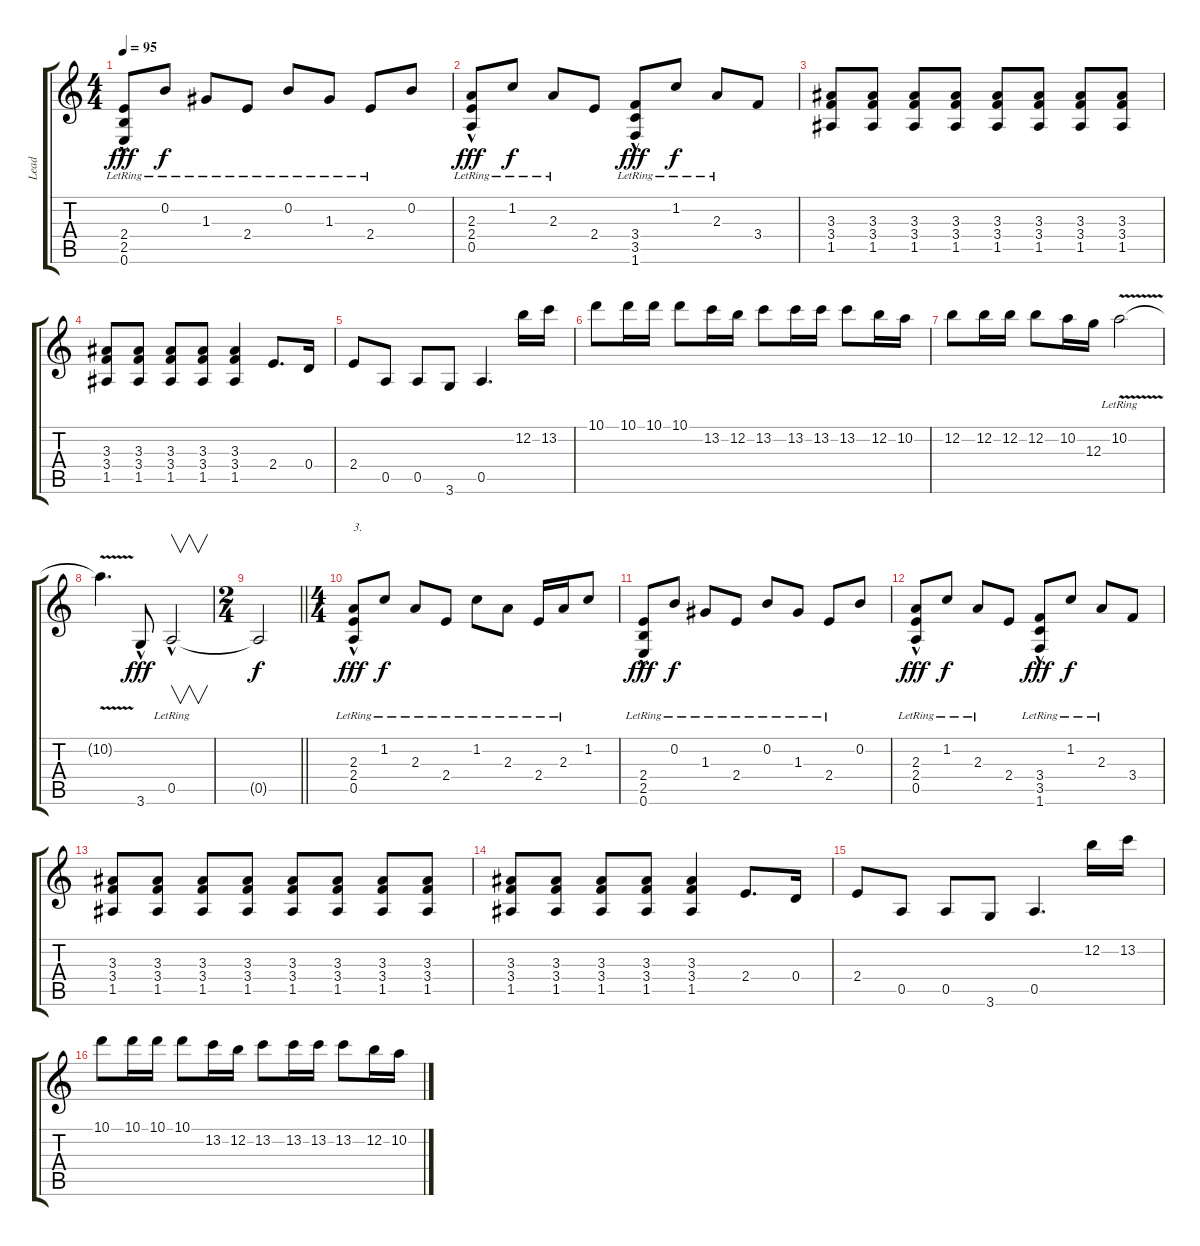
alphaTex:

\track ("Lead" "Lead") {instrument electricguitarclean}
\staff {score tabs}
\tuning (E4 B3 G3 D3 A2 E2) {hide}
\ts (4 4)
\tempo 95
\clef g2
\ks c
(2.4{hac lr} 2.5{hac lr} 0.6{hac lr}).8{dy fff} 0.2{lr}.8{dy f} 1.3{lr}.8 2.4{lr}.8 0.2{lr}.8 1.3{lr}.8 2.4{lr}.8 0.2.8 |
(2.3{hac lr} 2.4{hac lr} 0.5{hac lr}).8{dy fff} 1.2{lr}.8{dy f} 2.3{lr}.8 2.4.8 (3.4{hac lr} 3.5{hac lr} 1.6{hac lr}).8{dy fff} 1.2{lr}.8{dy f} 2.3{lr}.8 3.4.8 |
(3.3 3.4 1.5).8 (3.3 3.4 1.5).8 (3.3 3.4 1.5).8 (3.3 3.4 1.5).8 (3.3 3.4 1.5).8 (3.3 3.4 1.5).8 (3.3 3.4 1.5).8 (3.3 3.4 1.5).8 |
(3.3 3.4 1.5).8 (3.3 3.4 1.5).8 (3.3 3.4 1.5).8 (3.3 3.4 1.5).8 (3.3 3.4 1.5).4 2.4.8{d} 0.4.16 |
2.4.8 0.5.8 0.5.8 3.6.8 0.5.4{d} 12.2.16 13.2.16 |
10.1.8 10.1.16 10.1.16 10.1.8 13.2.16 12.2.16 13.2.8 13.2.16 13.2.16 13.2.8 12.2.16 10.2.16 |
12.2.8 12.2.16 12.2.16 12.2.8 10.2.16 12.3.16 10.2{v lr}.2 |
10.2{t}.4{d} 3.6{hac}.8{dy fff} 0.5{hac lr}.2{v} |
\ts (2 4)
\barLineRight lightlight
0.5{t}.2{dy f} |
\ts (4 4)
(2.3{hac lr} 2.4{hac lr} 0.5{hac lr}).8{txt "3." dy fff} 1.2{lr}.8{dy f} 2.3{lr}.8 2.4{lr}.8 1.2{lr}.8 2.3{lr}.8 2.4{lr}.16 2.3{lr}.16 1.2.8 |
(2.4{hac lr} 2.5{hac lr} 0.6{hac lr}).8{dy fff} 0.2{lr}.8{dy f} 1.3{lr}.8 2.4{lr}.8 0.2{lr}.8 1.3{lr}.8 2.4{lr}.8 0.2.8 |
(2.3{hac lr} 2.4{hac lr} 0.5{hac lr}).8{dy fff} 1.2{lr}.8{dy f} 2.3{lr}.8 2.4.8 (3.4{hac lr} 3.5{hac lr} 1.6{hac lr}).8{dy fff} 1.2{lr}.8{dy f} 2.3{lr}.8 3.4.8 |
(3.3 3.4 1.5).8 (3.3 3.4 1.5).8 (3.3 3.4 1.5).8 (3.3 3.4 1.5).8 (3.3 3.4 1.5).8 (3.3 3.4 1.5).8 (3.3 3.4 1.5).8 (3.3 3.4 1.5).8 |
(3.3 3.4 1.5).8 (3.3 3.4 1.5).8 (3.3 3.4 1.5).8 (3.3 3.4 1.5).8 (3.3 3.4 1.5).4 2.4.8{d} 0.4.16 |
2.4.8 0.5.8 0.5.8 3.6.8 0.5.4{d} 12.2.16 13.2.16 |
10.1.8 10.1.16 10.1.16 10.1.8 13.2.16 12.2.16 13.2.8 13.2.16 13.2.16 13.2.8 12.2.16 10.2.16
